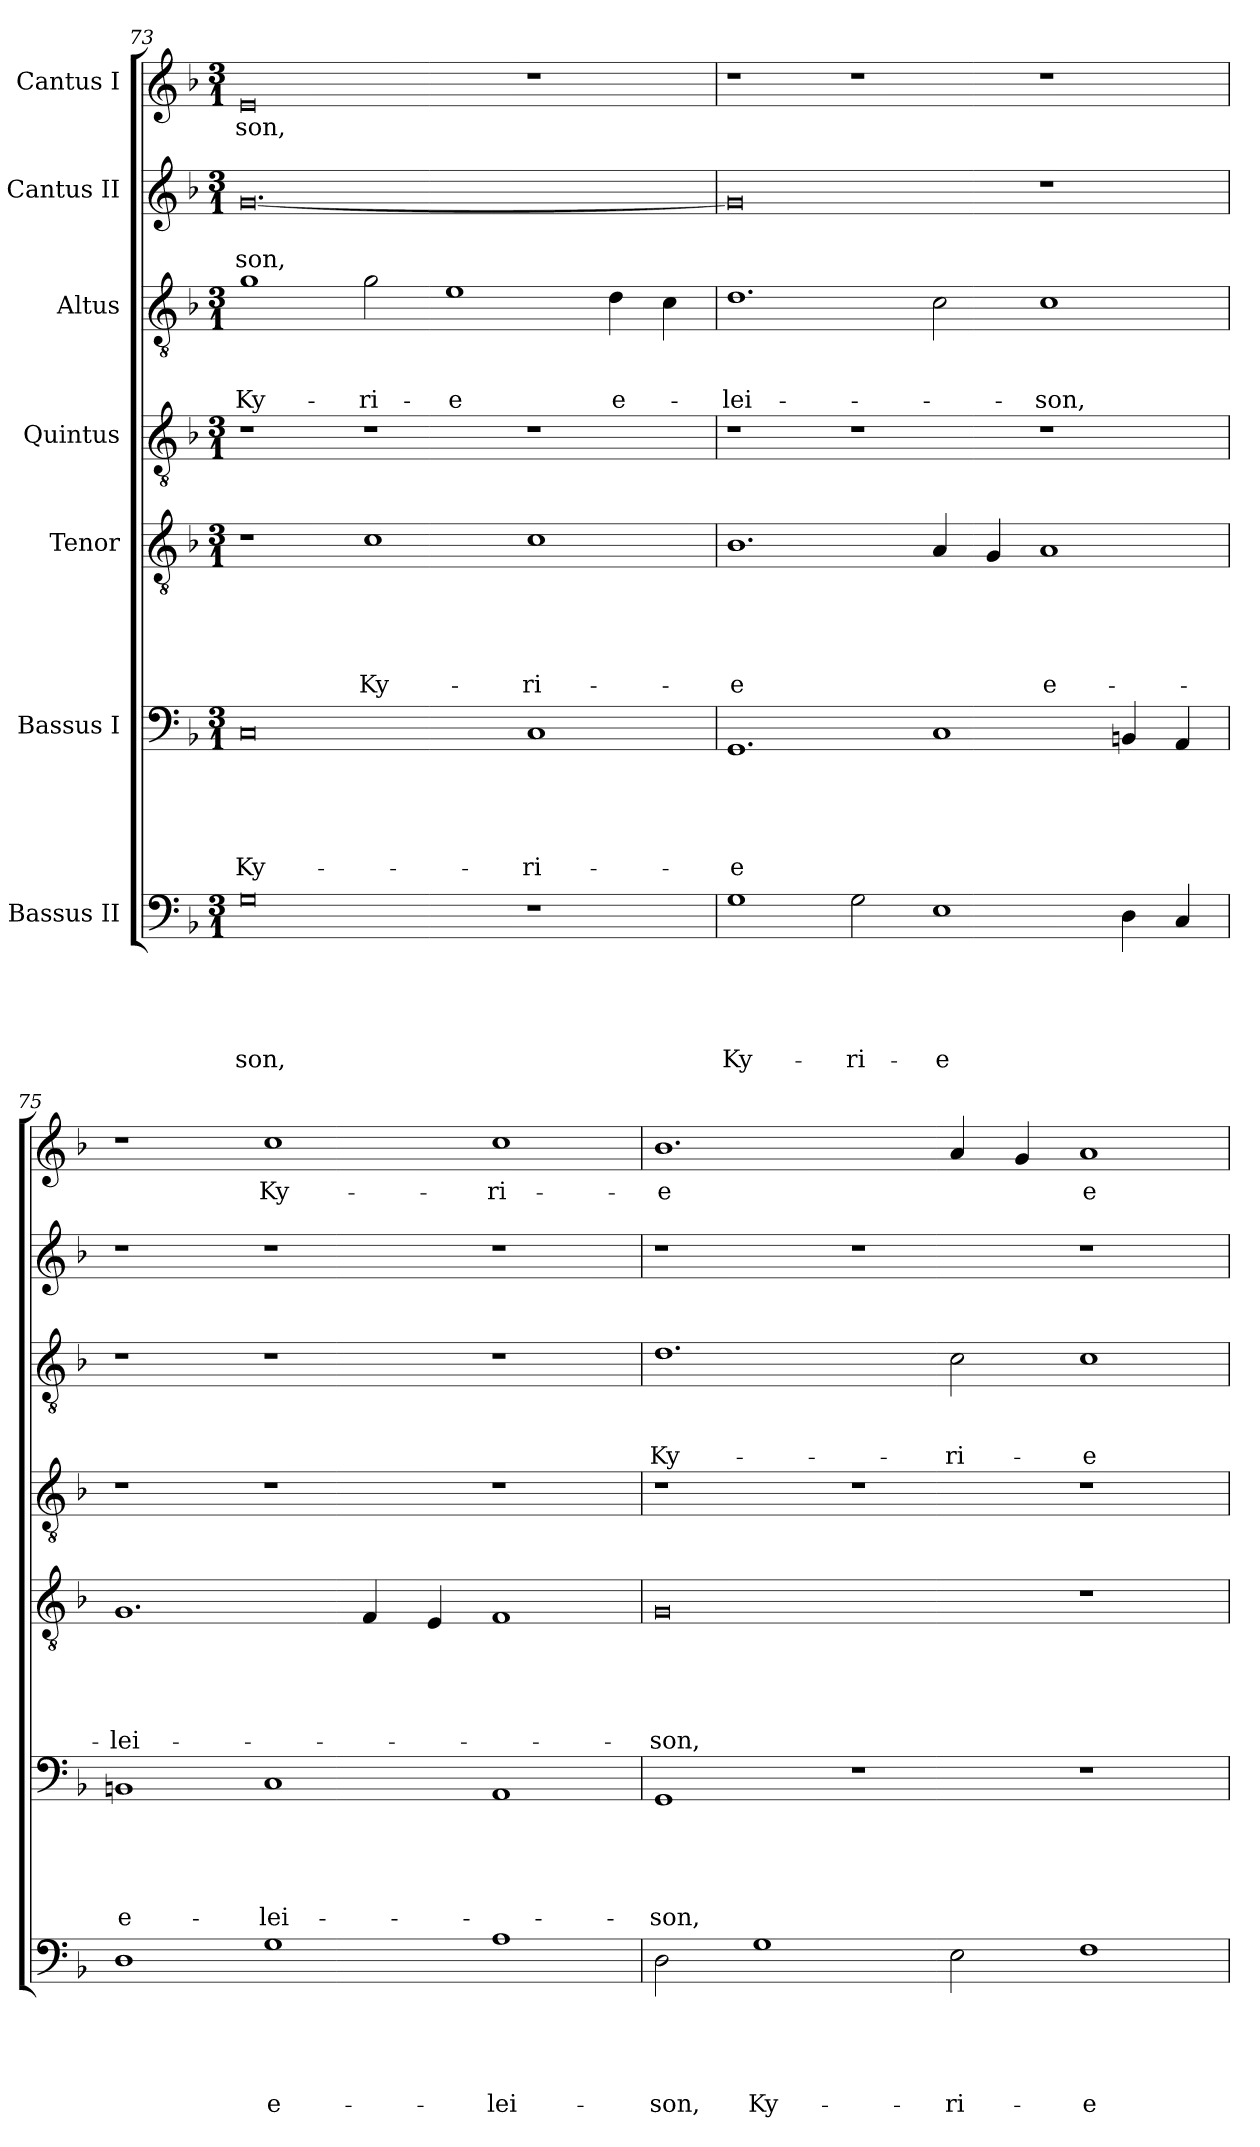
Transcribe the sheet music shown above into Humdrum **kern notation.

**kern	**text	**text	**text	**text	**text	**kern	**text	**text	**text	**text	**text	**kern	**text	**text	**text	**text	**text	**kern	**kern	**text	**text	**text	**kern	**text	**text	**kern	**text
*part7	*part7	*part7	*part7	*part7	*part7	*part6	*part6	*part6	*part6	*part6	*part6	*part5	*part5	*part5	*part5	*part5	*part5	*part4	*part3	*part3	*part3	*part3	*part2	*part2	*part2	*part1	*part1
*staff7	*staff7	*staff7	*staff7	*staff7	*staff7	*staff6	*staff6	*staff6	*staff6	*staff6	*staff6	*staff5	*staff5	*staff5	*staff5	*staff5	*staff5	*staff4	*staff3	*staff3	*staff3	*staff3	*staff2	*staff2	*staff2	*staff1	*staff1
*I"Bassus II	*	*	*	*	*	*I"Bassus I	*	*	*	*	*	*I"Tenor	*	*	*	*	*	*I"Quintus	*I"Altus	*	*	*	*I"Cantus II	*	*	*I"Cantus I	*
*clefF4	*	*	*	*	*	*clefF4	*	*	*	*	*	*clefGv2	*	*	*	*	*	*clefGv2	*clefGv2	*	*	*	*clefG2	*	*	*clefG2	*
*k[b-]	*	*	*	*	*	*k[b-]	*	*	*	*	*	*k[b-]	*	*	*	*	*	*k[b-]	*k[b-]	*	*	*	*k[b-]	*	*	*k[b-]	*
*M3/1	*	*	*	*	*	*M3/1	*	*	*	*	*	*M3/1	*	*	*	*	*	*M3/1	*M3/1	*	*	*	*M3/1	*	*	*M3/1	*
=73	=73	=73	=73	=73	=73	=73	=73	=73	=73	=73	=73	=73	=73	=73	=73	=73	=73	=73	=73	=73	=73	=73	=73	=73	=73	=73	=73
0G\	.	.	.	.	-son,	0C/	.	.	.	.	Ky-	1r	.	.	.	.	.	1r	1g/	.	.	Ky-	[0.g/	.	-son,	0e/	-son,
.	.	.	.	.	.	.	.	.	.	.	.	1c\	.	.	.	.	Ky-	1r	2g\	.	.	-ri-	.	.	.	.	.
.	.	.	.	.	.	.	.	.	.	.	.	.	.	.	.	.	.	.	1e/	.	.	-e	.	.	.	.	.
1r	.	.	.	.	.	1C/	.	.	.	.	-ri-	1c\	.	.	.	.	-ri-	1r	.	.	.	.	.	.	.	1r	.
.	.	.	.	.	.	.	.	.	.	.	.	.	.	.	.	.	.	.	4d\	.	.	e-	.	.	.	.	.
.	.	.	.	.	.	.	.	.	.	.	.	.	.	.	.	.	.	.	4c\	.	.	.	.	.	.	.	.
=74	=74	=74	=74	=74	=74	=74	=74	=74	=74	=74	=74	=74	=74	=74	=74	=74	=74	=74	=74	=74	=74	=74	=74	=74	=74	=74	=74
1G\	.	.	.	.	Ky-	1.GG/	.	.	.	.	-e	1.B-\	.	.	.	.	-e	1r	1.d/	.	.	-lei-	0g/]	.	.	1r	.
2G\	.	.	.	.	-ri-	.	.	.	.	.	.	.	.	.	.	.	.	1r	.	.	.	.	.	.	.	1r	.
1E\	.	.	.	.	-e	1C/	.	.	.	.	.	4A/	.	.	.	.	.	.	2c\	.	.	.	.	.	.	.	.
.	.	.	.	.	.	.	.	.	.	.	.	4G/	.	.	.	.	.	.	.	.	.	.	.	.	.	.	.
.	.	.	.	.	.	.	.	.	.	.	.	1A/	.	.	.	.	e-	1r	1c/	.	.	-son,	1r	.	.	1r	.
4D\	.	.	.	.	.	4BBn/	.	.	.	.	.	.	.	.	.	.	.	.	.	.	.	.	.	.	.	.	.
4C/	.	.	.	.	.	4AA/	.	.	.	.	.	.	.	.	.	.	.	.	.	.	.	.	.	.	.	.	.
=75	=75	=75	=75	=75	=75	=75	=75	=75	=75	=75	=75	=75	=75	=75	=75	=75	=75	=75	=75	=75	=75	=75	=75	=75	=75	=75	=75
1D\	.	.	.	.	.	1BBn/	.	.	.	.	e-	1.G/	.	.	.	.	-lei-	1r	1r	.	.	.	1r	.	.	1r	.
1G\	.	.	.	.	e-	1C/	.	.	.	.	-lei-	.	.	.	.	.	.	1r	1r	.	.	.	1r	.	.	1cc\	Ky-
.	.	.	.	.	.	.	.	.	.	.	.	4F/	.	.	.	.	.	.	.	.	.	.	.	.	.	.	.
.	.	.	.	.	.	.	.	.	.	.	.	4E/	.	.	.	.	.	.	.	.	.	.	.	.	.	.	.
1A\	.	.	.	.	-lei-	1AA/	.	.	.	.	.	1F/	.	.	.	.	.	1r	1r	.	.	.	1r	.	.	1cc\	-ri-
=76	=76	=76	=76	=76	=76	=76	=76	=76	=76	=76	=76	=76	=76	=76	=76	=76	=76	=76	=76	=76	=76	=76	=76	=76	=76	=76	=76
2D\	.	.	.	.	-son,	1GG/	.	.	.	.	-son,	0G/	.	.	.	.	-son,	1r	1.d/	.	.	Ky-	1r	.	.	1.b-\	-e
1G\	.	.	.	.	Ky-	.	.	.	.	.	.	.	.	.	.	.	.	.	.	.	.	.	.	.	.	.	.
.	.	.	.	.	.	1r	.	.	.	.	.	.	.	.	.	.	.	1r	.	.	.	.	1r	.	.	.	.
2E\	.	.	.	.	-ri-	.	.	.	.	.	.	.	.	.	.	.	.	.	2c\	.	.	-ri-	.	.	.	4a/	.
.	.	.	.	.	.	.	.	.	.	.	.	.	.	.	.	.	.	.	.	.	.	.	.	.	.	4g/	.
1F\	.	.	.	.	-e	1r	.	.	.	.	.	1r	.	.	.	.	.	1r	1c/	.	.	-e	1r	.	.	1a/	e-
=	=	=	=	=	=	=	=	=	=	=	=	=	=	=	=	=	=	=	=	=	=	=	=	=	=	=	=
*-	*-	*-	*-	*-	*-	*-	*-	*-	*-	*-	*-	*-	*-	*-	*-	*-	*-	*-	*-	*-	*-	*-	*-	*-	*-	*-	*-
